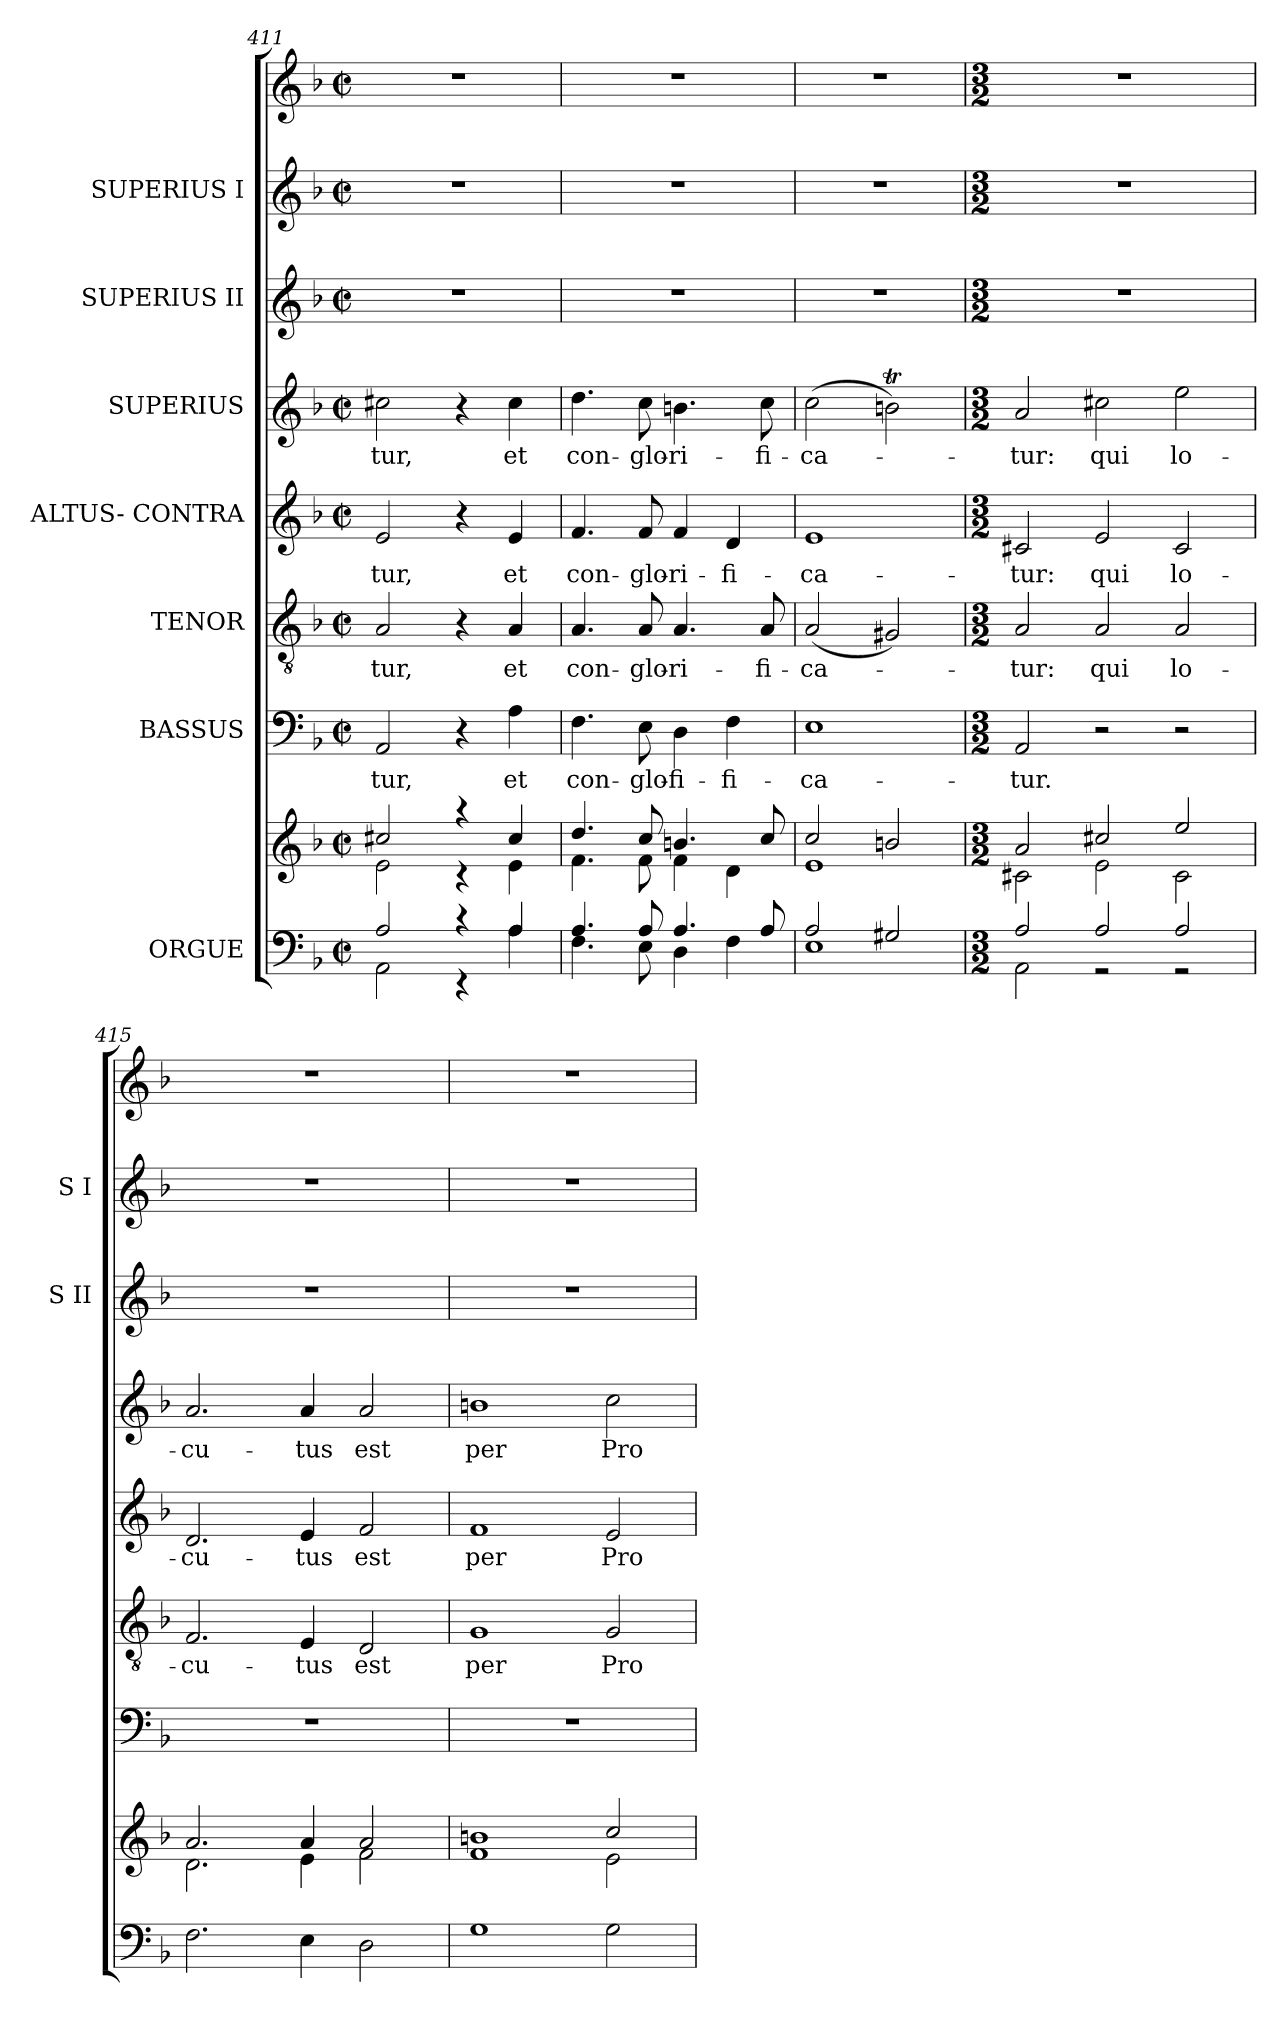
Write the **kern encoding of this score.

**kern	**kern	**kern	**text	**kern	**text	**kern	**text	**kern	**text	**kern	**kern	**kern
*part8	*part8	*part7	*part7	*part6	*part6	*part5	*part5	*part4	*part4	*part3	*part2	*part1
*staff9	*staff8	*staff7	*staff7	*staff6	*staff6	*staff5	*staff5	*staff4	*staff4	*staff3	*staff2	*staff1
*I"ORGUE	*	*I"BASSUS	*	*I"TENOR	*	*I"ALTUS- CONTRA	*	*I"SUPERIUS	*	*I"SUPERIUS II	*I"SUPERIUS I	*
*	*	*	*	*	*	*	*	*	*	*I'S II	*I'S I	*
*clefF4	*clefG2	*clefF4	*	*clefGv2	*	*clefG2	*	*clefG2	*	*clefG2	*clefG2	*clefG2
*k[b-]	*k[b-]	*k[b-]	*	*k[b-]	*	*k[b-]	*	*k[b-]	*	*k[b-]	*k[b-]	*k[b-]
*d:	*d:	*d:	*	*d:	*	*d:	*	*d:	*	*d:	*d:	*d:
*M2/2	*M2/2	*M2/2	*	*M2/2	*	*M2/2	*	*M2/2	*	*M2/2	*M2/2	*M2/2
*met(c|)	*met(c|)	*met(c|)	*	*met(c|)	*	*met(c|)	*	*met(c|)	*	*met(c|)	*met(c|)	*met(c|)
=411	=411	=411	=411	=411	=411	=411	=411	=411	=411	=411	=411	=411
*^	*^	*	*	*	*	*	*	*	*	*	*	*
!	!	!	!	!	!LO:LY:b	!	!LO:LY:b	!	!LO:LY:b	!	!LO:LY:b	!	!	!
2A/	2AA\	2cc#X/	2e\	2AA/	-tur,	2A/	-tur,	2e/	-tur,	2cc#X\	-tur,	1r	1r	1r
4rc	4rEE	4raa	4rc	4r	.	4r	.	4r	.	4r	.	.	.	.
!	!	!	!	!	!LO:LY:b	!	!LO:LY:b	!	!LO:LY:b	!	!LO:LY:b	!	!	!
4A/	4A\	4cc#/	4e\	4A\	et	4A/	et	4e/	et	4cc#\	et	.	.	.
=412	=412	=412	=412	=412	=412	=412	=412	=412	=412	=412	=412	=412	=412	=412
!	!	!	!	!	!LO:LY:b	!	!LO:LY:b	!	!LO:LY:b	!	!LO:LY:b	!	!	!
4.A/	4.F\	4.dd/	4.f\	4.F\	con-	4.A/	con-	4.f/	con-	4.dd\	con-	1r	1r	1r
!	!	!	!	!	!LO:LY:b	!	!LO:LY:b	!	!LO:LY:b	!	!LO:LY:b	!	!	!
8A/	8E\	8cc/	8f\	8E\	-glo-	8A/	-glo-	8f/	-glo-	8cc\	-glo-	.	.	.
!	!	!	!	!	!LO:LY:b	!	!LO:LY:b	!	!LO:LY:b	!	!LO:LY:b	!	!	!
4.A/	4D\	4.bn/	4f\	4D\	-fi-	4.A/	-ri-	4f/	-ri-	4.bn\	-ri-	.	.	.
!	!	!	!	!	!LO:LY:b	!	!	!	!LO:LY:b	!	!	!	!	!
.	4F\	.	4d\	4F\	-fi-	.	.	4d/	-fi-	.	.	.	.	.
!	!	!	!	!	!	!	!LO:LY:b	!	!	!	!LO:LY:b	!	!	!
8A/	.	8cc/	.	.	.	8A/	-fi-	.	.	8cc\	-fi-	.	.	.
=413	=413	=413	=413	=413	=413	=413	=413	=413	=413	=413	=413	=413	=413	=413
!	!	!	!	!	!LO:LY:b	!	!LO:LY:b	!	!LO:LY:b	!	!LO:LY:b	!	!	!
2A/	1E	2cc/	1e	1E	-ca-	(<2A/	-ca-	1e	-ca-	(>2cc\	-ca-	1r	1r	1r
2G#X/	.	2bn/	.	.	.	2G#X/)	.	.	.	2bnt\)	.	.	.	.
=414	=414	=414	=414	=414	=414	=414	=414	=414	=414	=414	=414	=414	=414	=414
*M3/2	*	*M3/2	*	*M3/2	*	*M3/2	*	*M3/2	*	*M3/2	*	*M3/2	*M3/2	*M3/2
!	!	!	!	!	!LO:LY:b	!	!LO:LY:b	!	!LO:LY:b	!	!LO:LY:b	!	!	!
2A/	2AA\	2a/	2c#X\	2AA/	-tur.	2A/	-tur:	2c#X/	-tur:	2a/	-tur:	1.r	1.r	1.r
!	!	!	!	!	!	!	!LO:LY:b	!	!LO:LY:b	!	!LO:LY:b	!	!	!
2A/	2r	2cc#X/	2e\	2r	.	2A/	qui	2e/	qui	2cc#X\	qui	.	.	.
!	!	!	!	!	!	!	!LO:LY:b	!	!LO:LY:b	!	!LO:LY:b	!	!	!
2A/	2r	2ee/	2c#\	2r	.	2A/	lo-	2c#/	lo-	2ee\	lo-	.	.	.
!!LO:LB:g=z
=415	=415	=415	=415	=415	=415	=415	=415	=415	=415	=415	=415	=415	=415	=415
!	!	!	!	!	!	!	!LO:LY:b	!	!LO:LY:b	!	!LO:LY:b	!	!	!
*v	*v	*	*	*	*	*	*	*	*	*	*	*	*	*
2.F\	2.a/	2.d\	1.r	.	2.F/	-cu-	2.d/	-cu-	2.a/	-cu-	1.r	1.r	1.r
!	!	!	!	!	!	!LO:LY:b	!	!LO:LY:b	!	!LO:LY:b	!	!	!
4E\	4a/	4e\	.	.	4E/	-tus	4e/	-tus	4a/	-tus	.	.	.
!	!	!	!	!	!	!LO:LY:b	!	!LO:LY:b	!	!LO:LY:b	!	!	!
2D\	2a/	2f\	.	.	2D/	est	2f/	est	2a/	est	.	.	.
=416	=416	=416	=416	=416	=416	=416	=416	=416	=416	=416	=416	=416	=416
!	!	!	!	!	!	!LO:LY:b	!	!LO:LY:b	!	!LO:LY:b	!	!	!
1G	1bn	1f	1.r	.	1G	per	1f	per	1bn	per	1.r	1.r	1.r
!	!	!	!	!	!	!LO:LY:b	!	!LO:LY:b	!	!LO:LY:b	!	!	!
2G\	2cc/	2e\	.	.	2G/	Pro-	2e/	Pro-	2cc\	Pro-	.	.	.
*	*v	*v	*	*	*	*	*	*	*	*	*	*	*
=	=	=	=	=	=	=	=	=	=	=	=	=
*-	*-	*-	*-	*-	*-	*-	*-	*-	*-	*-	*-	*-
